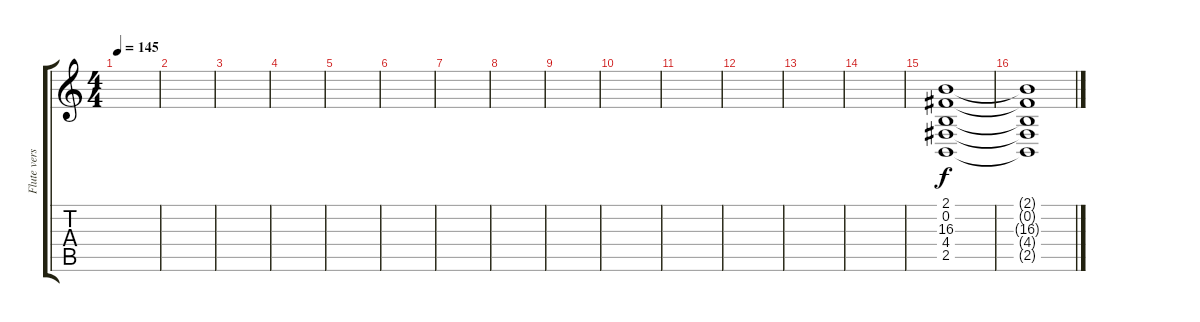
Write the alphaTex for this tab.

\track ("Flute verse" "Flute vers") {instrument flute}
\staff {score tabs}
\tuning (E4 B3 G3 D3 A2 E2) {hide}
\ts (4 4)
\tempo 145
\clef g2
\ks c
|
|
|
|
|
|
|
|
|
|
|
|
|
|
(2.1 0.2 16.3 4.4 2.5).1{volume 7} |
(2.1{t} 0.2{t} 16.3{t} 4.4{t} 2.5{t}).1
